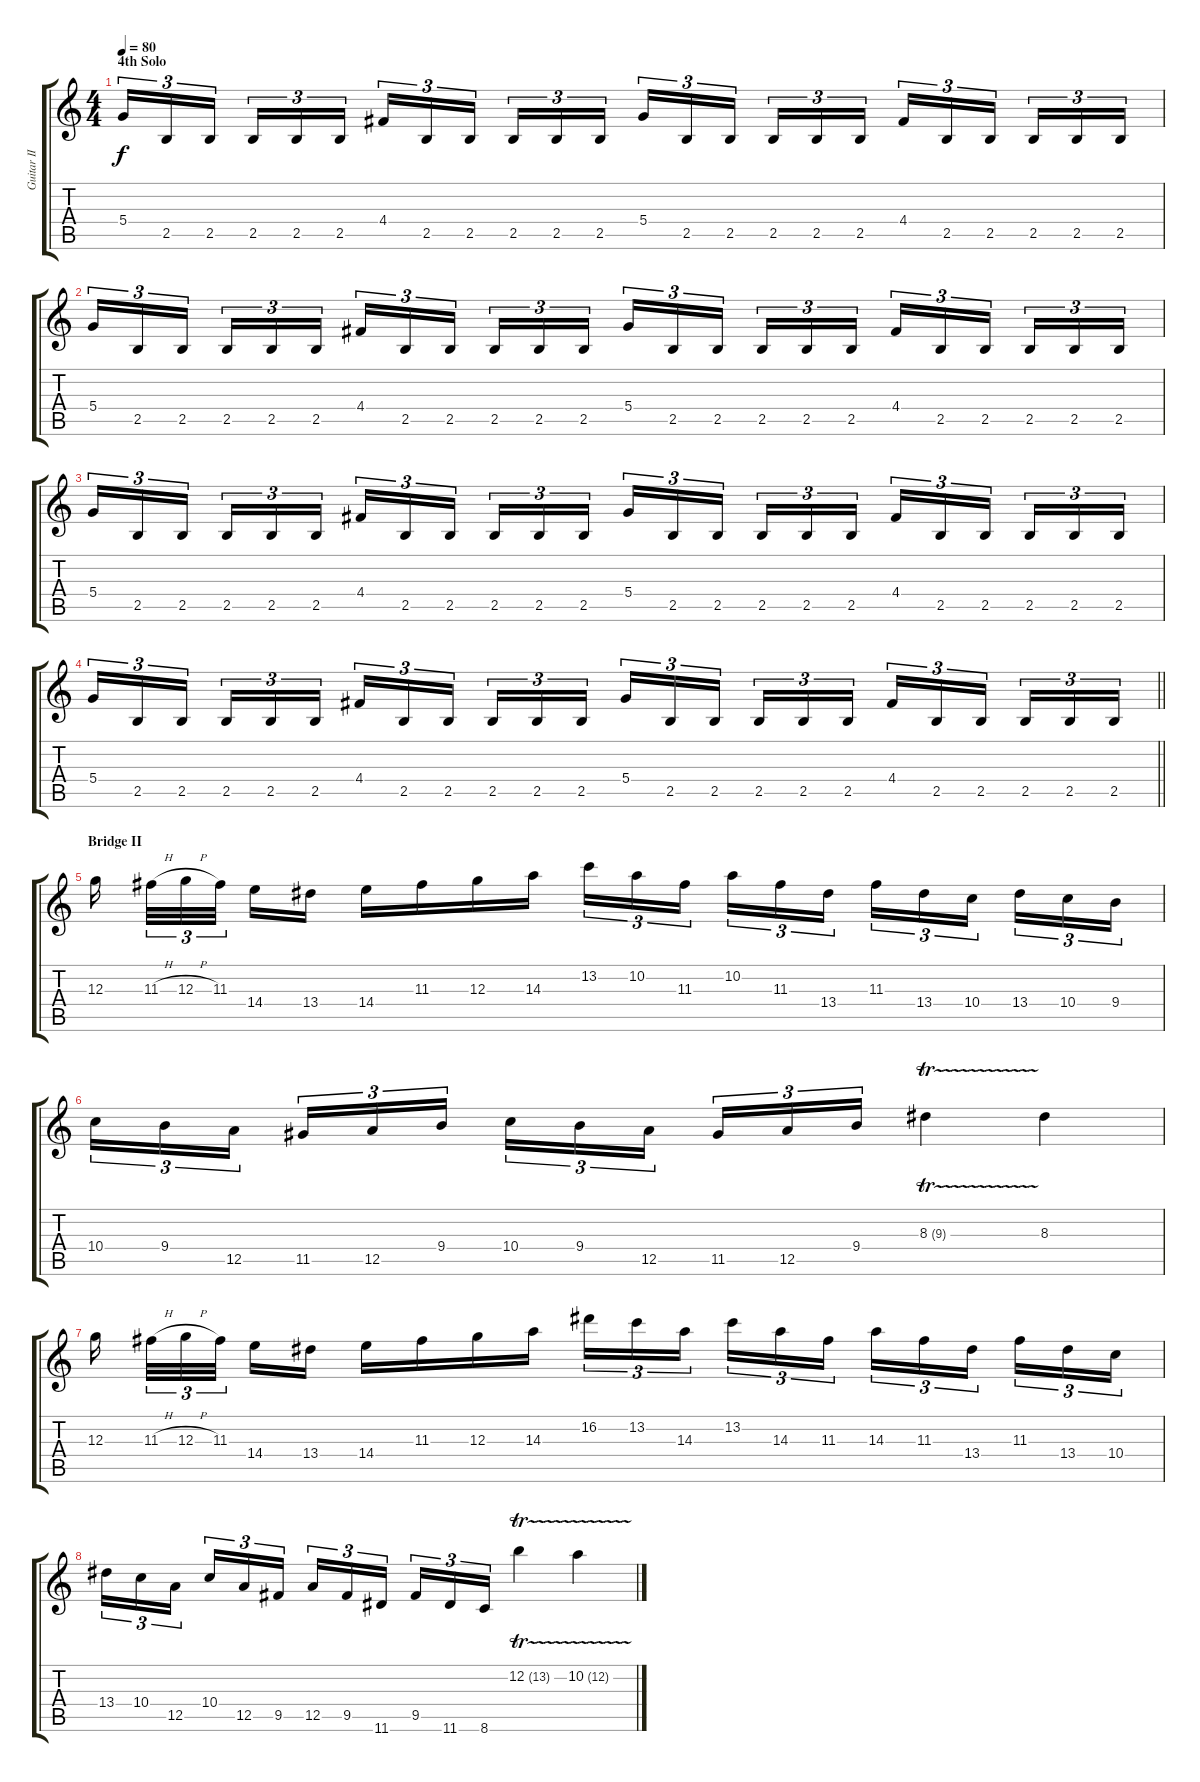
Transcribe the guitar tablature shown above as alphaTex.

\track ("Guitar II" "Guitar II") {instrument distortionguitar}
\staff {score tabs}
\tuning (E4 B3 G3 D3 A2 E2) {hide}
\ts (4 4)
\section ("" "4th Solo")
\tempo 80
\clef g2
\ks c
5.4.16{tu (3 2) dy f} 2.5.16{tu (3 2)} 2.5.16{tu (3 2) beam splitsecondary} 2.5.16{tu (3 2)} 2.5.16{tu (3 2)} 2.5.16{tu (3 2)} 4.4.16{tu (3 2)} 2.5.16{tu (3 2)} 2.5.16{tu (3 2) beam splitsecondary} 2.5.16{tu (3 2)} 2.5.16{tu (3 2)} 2.5.16{tu (3 2)} 5.4.16{tu (3 2)} 2.5.16{tu (3 2)} 2.5.16{tu (3 2) beam splitsecondary} 2.5.16{tu (3 2)} 2.5.16{tu (3 2)} 2.5.16{tu (3 2)} 4.4.16{tu (3 2)} 2.5.16{tu (3 2)} 2.5.16{tu (3 2) beam splitsecondary} 2.5.16{tu (3 2)} 2.5.16{tu (3 2)} 2.5.16{tu (3 2)} |
5.4.16{tu (3 2)} 2.5.16{tu (3 2)} 2.5.16{tu (3 2) beam splitsecondary} 2.5.16{tu (3 2)} 2.5.16{tu (3 2)} 2.5.16{tu (3 2)} 4.4.16{tu (3 2)} 2.5.16{tu (3 2)} 2.5.16{tu (3 2) beam splitsecondary} 2.5.16{tu (3 2)} 2.5.16{tu (3 2)} 2.5.16{tu (3 2)} 5.4.16{tu (3 2)} 2.5.16{tu (3 2)} 2.5.16{tu (3 2) beam splitsecondary} 2.5.16{tu (3 2)} 2.5.16{tu (3 2)} 2.5.16{tu (3 2)} 4.4.16{tu (3 2)} 2.5.16{tu (3 2)} 2.5.16{tu (3 2) beam splitsecondary} 2.5.16{tu (3 2)} 2.5.16{tu (3 2)} 2.5.16{tu (3 2)} |
5.4.16{tu (3 2)} 2.5.16{tu (3 2)} 2.5.16{tu (3 2) beam splitsecondary} 2.5.16{tu (3 2)} 2.5.16{tu (3 2)} 2.5.16{tu (3 2)} 4.4.16{tu (3 2)} 2.5.16{tu (3 2)} 2.5.16{tu (3 2) beam splitsecondary} 2.5.16{tu (3 2)} 2.5.16{tu (3 2)} 2.5.16{tu (3 2)} 5.4.16{tu (3 2)} 2.5.16{tu (3 2)} 2.5.16{tu (3 2) beam splitsecondary} 2.5.16{tu (3 2)} 2.5.16{tu (3 2)} 2.5.16{tu (3 2)} 4.4.16{tu (3 2)} 2.5.16{tu (3 2)} 2.5.16{tu (3 2) beam splitsecondary} 2.5.16{tu (3 2)} 2.5.16{tu (3 2)} 2.5.16{tu (3 2)} |
\barLineRight lightlight
5.4.16{tu (3 2)} 2.5.16{tu (3 2)} 2.5.16{tu (3 2) beam splitsecondary} 2.5.16{tu (3 2)} 2.5.16{tu (3 2)} 2.5.16{tu (3 2)} 4.4.16{tu (3 2)} 2.5.16{tu (3 2)} 2.5.16{tu (3 2) beam splitsecondary} 2.5.16{tu (3 2)} 2.5.16{tu (3 2)} 2.5.16{tu (3 2)} 5.4.16{tu (3 2)} 2.5.16{tu (3 2)} 2.5.16{tu (3 2) beam splitsecondary} 2.5.16{tu (3 2)} 2.5.16{tu (3 2)} 2.5.16{tu (3 2)} 4.4.16{tu (3 2)} 2.5.16{tu (3 2)} 2.5.16{tu (3 2) beam splitsecondary} 2.5.16{tu (3 2)} 2.5.16{tu (3 2)} 2.5.16{tu (3 2)} |
\section ("" "Bridge II")
12.3.16{beam splitsecondary} 11.3{h}.32{tu (3 2)} 12.3{h}.32{tu (3 2)} 11.3.32{tu (3 2) beam splitsecondary} 14.4.16 13.4.16 14.4.16 11.3.16 12.3.16 14.3.16 13.2.16{tu (3 2)} 10.2.16{tu (3 2)} 11.3.16{tu (3 2) beam splitsecondary} 10.2.16{tu (3 2)} 11.3.16{tu (3 2)} 13.4.16{tu (3 2)} 11.3.16{tu (3 2)} 13.4.16{tu (3 2)} 10.4.16{tu (3 2) beam splitsecondary} 13.4.16{tu (3 2)} 10.4.16{tu (3 2)} 9.4.16{tu (3 2)} |
10.4.16{tu (3 2)} 9.4.16{tu (3 2)} 12.5.16{tu (3 2) beam splitsecondary} 11.5.16{tu (3 2)} 12.5.16{tu (3 2)} 9.4.16{tu (3 2)} 10.4.16{tu (3 2)} 9.4.16{tu (3 2)} 12.5.16{tu (3 2) beam splitsecondary} 11.5.16{tu (3 2)} 12.5.16{tu (3 2)} 9.4.16{tu (3 2)} 8.3{tr (9 32)}.4 8.3.4 |
12.3.16{beam splitsecondary} 11.3{h}.32{tu (3 2)} 12.3{h}.32{tu (3 2)} 11.3.32{tu (3 2) beam splitsecondary} 14.4.16 13.4.16 14.4.16 11.3.16 12.3.16 14.3.16 16.2.16{tu (3 2)} 13.2.16{tu (3 2)} 14.3.16{tu (3 2) beam splitsecondary} 13.2.16{tu (3 2)} 14.3.16{tu (3 2)} 11.3.16{tu (3 2)} 14.3.16{tu (3 2)} 11.3.16{tu (3 2)} 13.4.16{tu (3 2) beam splitsecondary} 11.3.16{tu (3 2)} 13.4.16{tu (3 2)} 10.4.16{tu (3 2)} |
13.4.16{tu (3 2)} 10.4.16{tu (3 2)} 12.5.16{tu (3 2) beam splitsecondary} 10.4.16{tu (3 2)} 12.5.16{tu (3 2)} 9.5.16{tu (3 2)} 12.5.16{tu (3 2)} 9.5.16{tu (3 2)} 11.6.16{tu (3 2) beam splitsecondary} 9.5.16{tu (3 2)} 11.6.16{tu (3 2)} 8.6.16{tu (3 2)} 12.2{tr (13 32)}.4 10.2{tr (12 32)}.4
